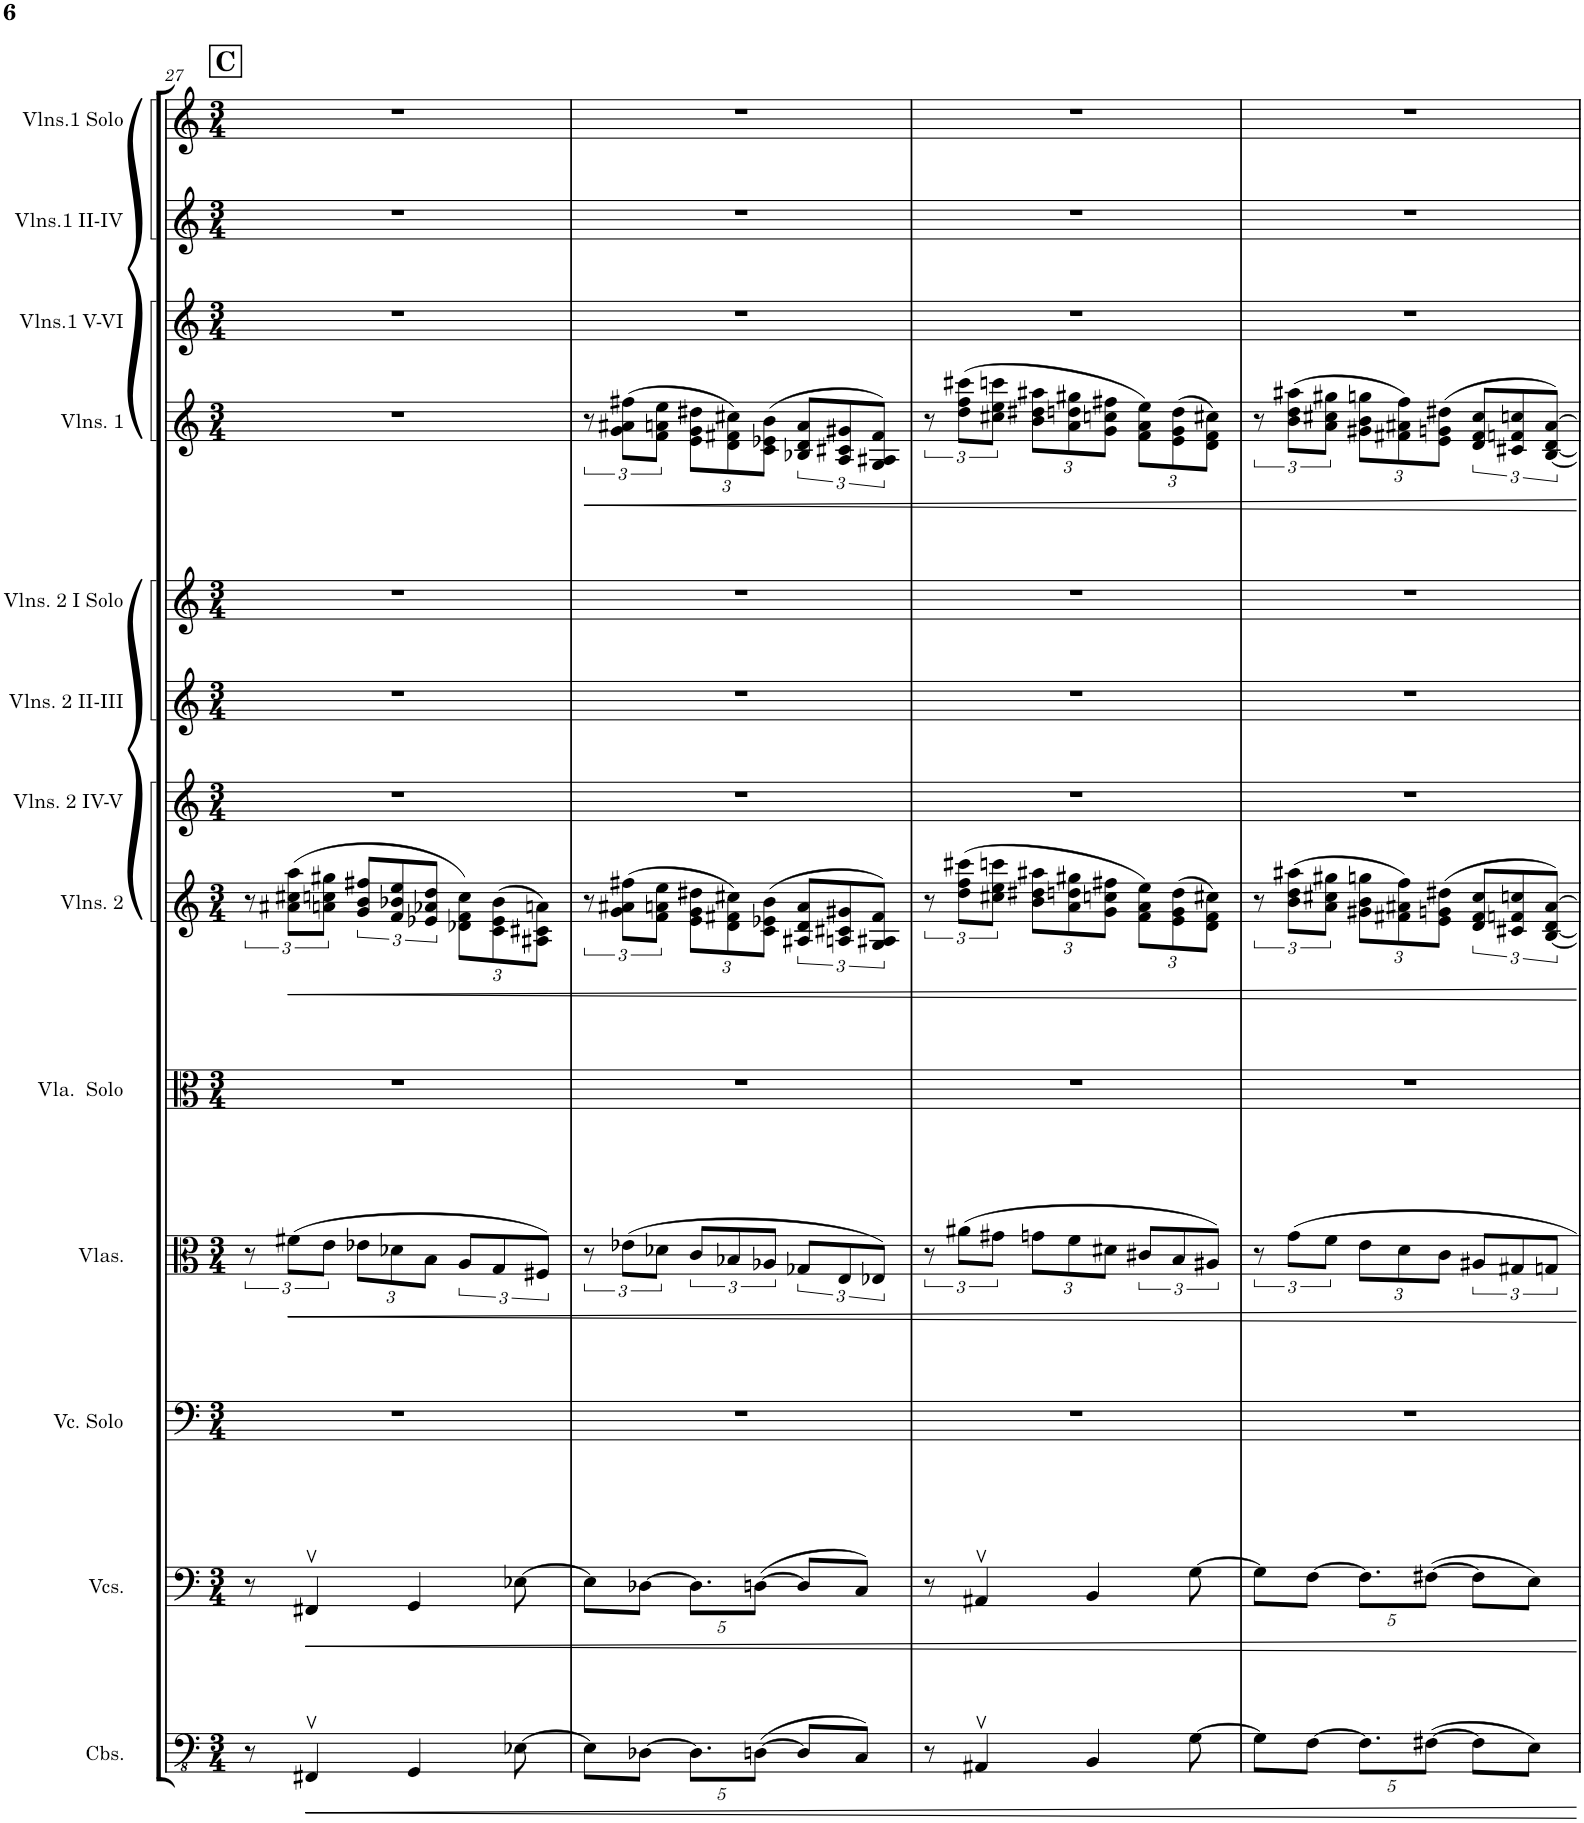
**kern	**kern	**kern	**kern	**kern	**kern	**kern	**kern	**kern	**kern	**kern	**kern	**kern
*part13	*part12	*part11	*part10	*part9	*part8	*part7	*part6	*part5	*part4	*part3	*part2	*part1
*staff13	*staff12	*staff11	*staff10	*staff9	*staff8	*staff7	*staff6	*staff5	*staff4	*staff3	*staff2	*staff1
*I"Contrabasses	*I"Violoncellos	*I"Violoncello Solo	*I"Violas	*I"Viola Solo	*I"Violins 2	*I"Violins 2 IV-V	*I"Violins 2 II-III	*I"Violins 2 I Solo	*I"Violins 1	*I"Violins V-VI	*I"Violins 1 II-IV	*I"Violins 1 Solo
*I'Cbs.	*I'Vcs.	*I'Vc. Solo	*I'Vlas.	*I'Vla.  Solo	*I'Vlns. 2	*I'Vlns. 2 IV-V	*I'Vlns. 2 II-III	*I'Vlns. 2 I Solo	*I'Vlns. 1	*I'Vlns.1 V-VI	*I'Vlns.1 II-IV	*I'Vlns.1 Solo
!!LO:PB:g=z
*clefFv4	*clefF4	*clefF4	*clefC3	*clefC3	*clefG2	*clefG2	*clefG2	*clefG2	*clefG2	*clefG2	*clefG2	*clefG2
*k[]	*k[]	*k[]	*k[]	*k[]	*k[]	*k[]	*k[]	*k[]	*k[]	*k[]	*k[]	*k[]
*M3/4	*M3/4	*M3/4	*M3/4	*M3/4	*M3/4	*M3/4	*M3/4	*M3/4	*M3/4	*M3/4	*M3/4	*M3/4
!!LO:REH:place=s1:a:B:cj:fs=14:t=C
=27	=27	=27	=27	=27	=27	=27	=27	=27	=27	=27	=27	=27
8r	8r	2.r	12r	2.r	12r	2.r	2.r	2.r	2.r	2.r	2.r	2.r
.	.	.	(12f#X\L	.	(12a#X\ 12cc#X\ 12aa\L	.	.	.	.	.	.	.
4FFF#Xv/	4FF#Xv/	.	.	.	.	.	.	.	.	.	.	.
.	.	.	12e\J	.	12an\ 12ccn\ 12gg#X\J	.	.	.	.	.	.	.
*	*	*	*Xbrackettup	*	*	*	*	*	*	*	*	*
.	.	.	12e-X\L	.	12g/ 12b/ 12ff#X/L	.	.	.	.	.	.	.
.	.	.	12d-X\	.	12f/ 12b-X/ 12ee/	.	.	.	.	.	.	.
4GGG/	4GG/	.	.	.	.	.	.	.	.	.	.	.
.	.	.	12B\J	.	12e-X/ 12a-X/ 12dd/J	.	.	.	.	.	.	.
*	*	*	*brackettup	*	*Xbrackettup	*	*	*	*	*	*	*
.	.	.	12A/L	.	12d-X\ 12f\ 12cc\L)	.	.	.	.	.	.	.
.	.	.	12G/	.	(12c\ 12e-\ 12b-\	.	.	.	.	.	.	.
[8EE-X\	[8E-X\	.	.	.	.	.	.	.	.	.	.	.
.	.	.	12F#X/J)	.	12A#X\ 12c#X\ 12an\J)	.	.	.	.	.	.	.
=28	=28	=28	=28	=28	=28	=28	=28	=28	=28	=28	=28	=28
*	*	*	*	*	*brackettup	*	*	*	*	*	*	*
8EE-\L]	8E-\L]	2.r	12r	2.r	12r	2.r	2.r	2.r	12r	2.r	2.r	2.r
.	.	.	(12e-X\L	.	(12g\ 12a#X\ 12ff#X\L	.	.	.	(12g\ 12a#X\ 12ff#X\L	.	.	.
[8DD-X\J	[8D-X\J	.	.	.	.	.	.	.	.	.	.	.
.	.	.	12d-X\J	.	12f\ 12an\ 12ee\J	.	.	.	12f\ 12an\ 12ee\J	.	.	.
*Xbrackettup	*Xbrackettup	*	*	*	*Xbrackettup	*	*	*	*Xbrackettup	*	*	*
10.DD-\L]	10.D-\L]	.	12c/L	.	12e\ 12g\ 12dd#X\L	.	.	.	12e\ 12g\ 12dd#X\L	.	.	.
.	.	.	12B-X/	.	12d\ 12f#X\ 12cc#X\)	.	.	.	12d\ 12f#X\ 12cc#X\)	.	.	.
([10DDn\J	([10Dn\J	.	.	.	.	.	.	.	.	.	.	.
.	.	.	12A-X/J	.	(12c\ 12e-X\ 12b\J	.	.	.	(12c\ 12e-X\ 12b\J	.	.	.
*	*	*	*	*	*brackettup	*	*	*	*brackettup	*	*	*
8DD/L]	8D/L]	.	12G-X/L	.	12A#X/ 12d/ 12a/L	.	.	.	12B-X/ 12d/ 12a/L	.	.	.
.	.	.	12E/	.	12An/ 12c#X/ 12g#X/	.	.	.	12A/ 12c#X/ 12g#X/	.	.	.
8CC/J)	8C/J)	.	.	.	.	.	.	.	.	.	.	.
.	.	.	12E-X/J)	.	12G/ 12A#X/ 12f#/J)	.	.	.	12G/ 12A#X/ 12f#/J)	.	.	.
=29	=29	=29	=29	=29	=29	=29	=29	=29	=29	=29	=29	=29
8r	8r	2.r	12r	2.r	12r	2.r	2.r	2.r	12r	2.r	2.r	2.r
.	.	.	(12a#X\L	.	(12dd\ 12ff\ 12ccc#X\L	.	.	.	(12dd\ 12ff\ 12ccc#X\L	.	.	.
4AAA#Xv/	4AA#Xv/	.	.	.	.	.	.	.	.	.	.	.
.	.	.	12g#X\J	.	12cc#X\ 12ee\ 12cccn\J	.	.	.	12cc#X\ 12ee\ 12cccn\J	.	.	.
*	*	*	*Xbrackettup	*	*Xbrackettup	*	*	*	*Xbrackettup	*	*	*
.	.	.	12gn\L	.	12b\ 12dd#X\ 12aa#X\L	.	.	.	12b\ 12dd#X\ 12aa#X\L	.	.	.
.	.	.	12f\	.	12a\ 12ddn\ 12gg#X\	.	.	.	12a\ 12ddn\ 12gg#X\	.	.	.
4BBB/	4BB/	.	.	.	.	.	.	.	.	.	.	.
.	.	.	12d#X\J	.	12g\ 12ccn\ 12ff#X\J	.	.	.	12g\ 12ccn\ 12ff#X\J	.	.	.
*	*	*	*brackettup	*	*	*	*	*	*	*	*	*
.	.	.	12c#X/L	.	12f\ 12a\ 12ee\L)	.	.	.	12f\ 12a\ 12ee\L)	.	.	.
.	.	.	12B/	.	(12e\ 12g\ 12dd\	.	.	.	(12e\ 12g\ 12dd\	.	.	.
[8GG\	[8G\	.	.	.	.	.	.	.	.	.	.	.
.	.	.	12A#X/J)	.	12d\ 12f\ 12cc#X\J)	.	.	.	12d\ 12f\ 12cc#X\J)	.	.	.
=30	=30	=30	=30	=30	=30	=30	=30	=30	=30	=30	=30	=30
*	*	*	*	*	*brackettup	*	*	*	*brackettup	*	*	*
8GG\L]	8G\L]	2.r	12r	2.r	12r	2.r	2.r	2.r	12r	2.r	2.r	2.r
.	.	.	12g\L	.	(12b\ 12dd\ 12aa#X\L	.	.	.	(12b\ 12dd\ 12aa#X\L	.	.	.
[8FF\J	[8F\J	.	.	.	.	.	.	.	.	.	.	.
.	.	.	12f\J	.	12a\ 12cc#X\ 12gg#X\J	.	.	.	12a\ 12cc#X\ 12gg#X\J	.	.	.
*	*	*	*Xbrackettup	*	*Xbrackettup	*	*	*	*Xbrackettup	*	*	*
10.FF\L]	10.F\L]	.	12e\L	.	12g#X\ 12b\ 12ggn\L	.	.	.	12g#X\ 12b\ 12ggn\L	.	.	.
.	.	.	12d\	.	12f#X\ 12a#X\ 12ff\)	.	.	.	12f#X\ 12a#X\ 12ff\)	.	.	.
([10FF#X\J	([10F#X\J	.	.	.	.	.	.	.	.	.	.	.
.	.	.	12c\J	.	(12e\ 12gn\ 12dd#X\J	.	.	.	(12e\ 12gn\ 12dd#X\J	.	.	.
*	*	*	*brackettup	*	*brackettup	*	*	*	*brackettup	*	*	*
8FF#\L]	8F#\L]	.	12A#X/L	.	12d/ 12f#/ 12cc#/L	.	.	.	12d/ 12f#/ 12cc#/L	.	.	.
.	.	.	12G#X/	.	12c#X/ 12fn/ 12ccn/	.	.	.	12c#X/ 12fn/ 12ccn/	.	.	.
8EE\J)	8E\J)	.	.	.	.	.	.	.	.	.	.	.
.	.	.	12Gn/J	.	[12B/ [12d/ [12a#/J)	.	.	.	[12B/ [12d/ [12a#/J)	.	.	.
=	=	=	=	=	=	=	=	=	=	=	=	=
*-	*-	*-	*-	*-	*-	*-	*-	*-	*-	*-	*-	*-
